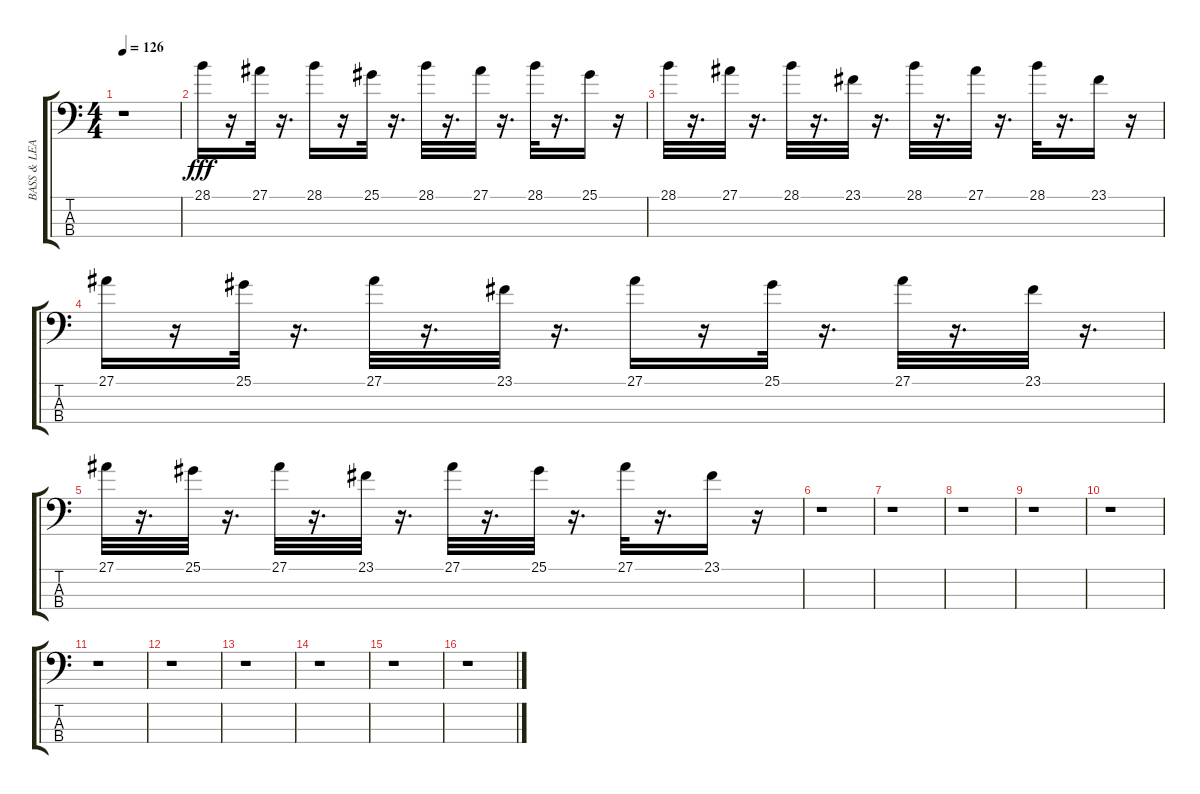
\track ("BASS & LEA" "BASS & LEA") {instrument lead8bassandlead}
\staff {score tabs}
\tuning (G2 D2 A1 E1) {hide}
\ts (4 4)
\tempo 126
\clef f4
\ks c
r.1{dy fff} |
28.1.16 r.16 27.1.32 r.16{d} 28.1.16 r.16 25.1.32 r.16{d} 28.1.32 r.16{d} 27.1.32 r.16{d} 28.1.32 r.16{d} 25.1.16 r.16 |
28.1.32 r.16{d} 27.1.32 r.16{d} 28.1.32 r.16{d} 23.1.32 r.16{d} 28.1.32 r.16{d} 27.1.32 r.16{d} 28.1.32 r.16{d} 23.1.16 r.16 |
27.1.16 r.16 25.1.32 r.16{d} 27.1.32 r.16{d} 23.1.32 r.16{d} 27.1.16 r.16 25.1.32 r.16{d} 27.1.32 r.16{d} 23.1.32 r.16{d} |
27.1.32 r.16{d} 25.1.32 r.16{d} 27.1.32 r.16{d} 23.1.32 r.16{d} 27.1.32 r.16{d} 25.1.32 r.16{d} 27.1.32 r.16{d} 23.1.16 r.16 |
r.1 |
r.1 |
r.1 |
r.1 |
r.1 |
r.1 |
r.1 |
r.1 |
r.1 |
r.1 |
r.1
